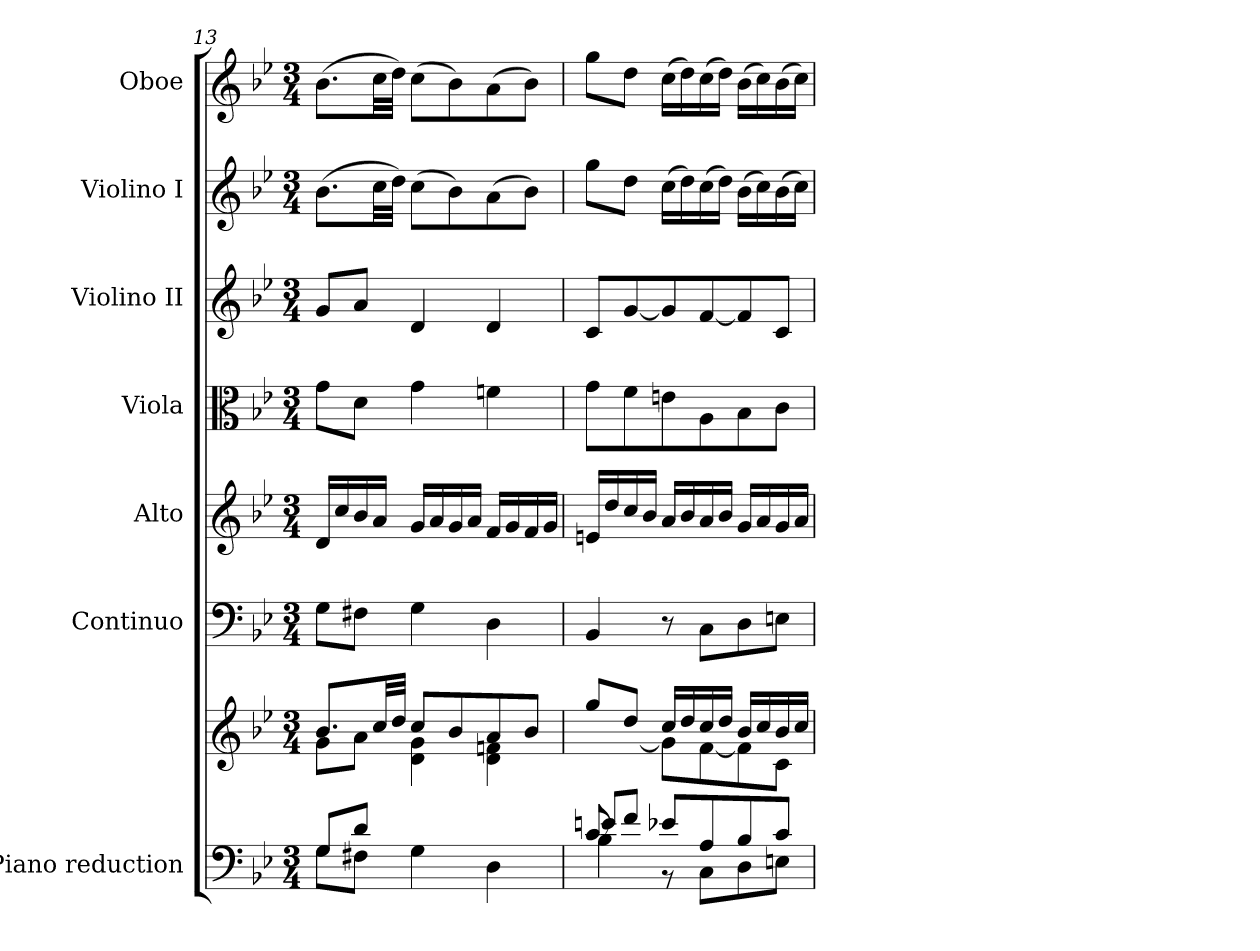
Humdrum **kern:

**kern	**kern	**kern	**kern	**kern	**kern	**kern	**kern
*part7	*part7	*part6	*part5	*part4	*part3	*part2	*part1
*staff8	*staff7	*staff6	*staff5	*staff4	*staff3	*staff2	*staff1
*I"Piano reduction	*	*I"Continuo	*I"Alto	*I"Viola	*I"Violino II	*I"Violino I	*I"Oboe
*I'Pno	*	*	*	*	*	*	*I'Ob
*clefF4	*clefG2	*clefF4	*clefG2	*clefC3	*clefG2	*clefG2	*clefG2
*k[b-e-]	*k[b-e-]	*k[b-e-]	*k[b-e-]	*k[b-e-]	*k[b-e-]	*k[b-e-]	*k[b-e-]
*M3/4	*M3/4	*M3/4	*M3/4	*M3/4	*M3/4	*M3/4	*M3/4
=13	=13	=13	=13	=13	=13	=13	=13
*^	*^	*	*	*	*	*	*
8G/L	8G\L	8.b-/L	8g\L	8G\L	16d/LL	8g\L	8g/L	(>8.b-\L	(>8.b-\L
.	.	.	.	.	16cc/	.	.	.	.
8d/J	8F#X\J	.	8a\J	8F#X\J	16b-/	8d\J	8a/J	.	.
.	.	32cc/LL	.	.	16a/JJ	.	.	32cc\LL	32cc\LL
.	.	32dd/JJJ	.	.	.	.	.	32dd\JJJ)	32dd\JJJ)
2ryy	4G\	8cc/L	4d\ 4g\	4G\	16g/LL	4g\	4d/	(>8cc\L	(>8cc\L
.	.	.	.	.	16a/	.	.	.	.
.	.	8b-/	.	.	16g/	.	.	8b-\)	8b-\)
.	.	.	.	.	16a/JJ	.	.	.	.
.	4D\	8a/	4d\ 4fn\	4D\	16f/LL	4fn\	4d/	(>8a\	(>8a\
.	.	.	.	.	16g/	.	.	.	.
.	.	8b-/J	.	.	16f/	.	.	8b-\J)	8b-\J)
.	.	.	.	.	16g/JJ	.	.	.	.
=14	=14	=14	=14	=14	=14	=14	=14	=14	=14
*	*^	*	*	*	*	*	*	*	*
8c/L	8en/L	4B-\	8gg/L	8ryy	4BB-/	16en/LL	8g\L	8c/L	8gg\L	8gg\L
.	.	.	.	.	.	16dd/	.	.	.	.
2ryy	8f/J	.	8dd/J	[8g\J	.	16cc/	8f\	[8g/	8dd\J	8dd\J
.	.	.	.	.	.	16b-/JJ	.	.	.	.
.	8e-X/L	8r	16cc/LL	8g\L]	8r	16a/LL	8en\	8g/]	(>16cc\LL	(>16cc\LL
.	.	.	16dd/	.	.	16b-/	.	.	16dd\)	16dd\)
.	8A/	8C\L	16cc/	[8f\	8C\L	16a/	8A\	[8f/	(>16cc\	(>16cc\
.	.	.	16dd/JJ	.	.	16b-/JJ	.	.	16dd\JJ)	16dd\JJ)
.	8B-/	8D\	16b-/LL	8f\]	8D\	16g/LL	8B-\	8f/]	(>16b-\LL	(>16b-\LL
.	.	.	16cc/	.	.	16a/	.	.	16cc\)	16cc\)
8ryy	8c/J	8En\J	16b-/	8c\J	8En\J	16g/	8c\J	8c/J	(>16b-\	(>16b-\
.	.	.	16cc/JJ	.	.	16a/JJ	.	.	16cc\JJ)	16cc\JJ)
*v	*v	*v	*	*	*	*	*	*	*	*
*	*v	*v	*	*	*	*	*	*
=	=	=	=	=	=	=	=
*-	*-	*-	*-	*-	*-	*-	*-
